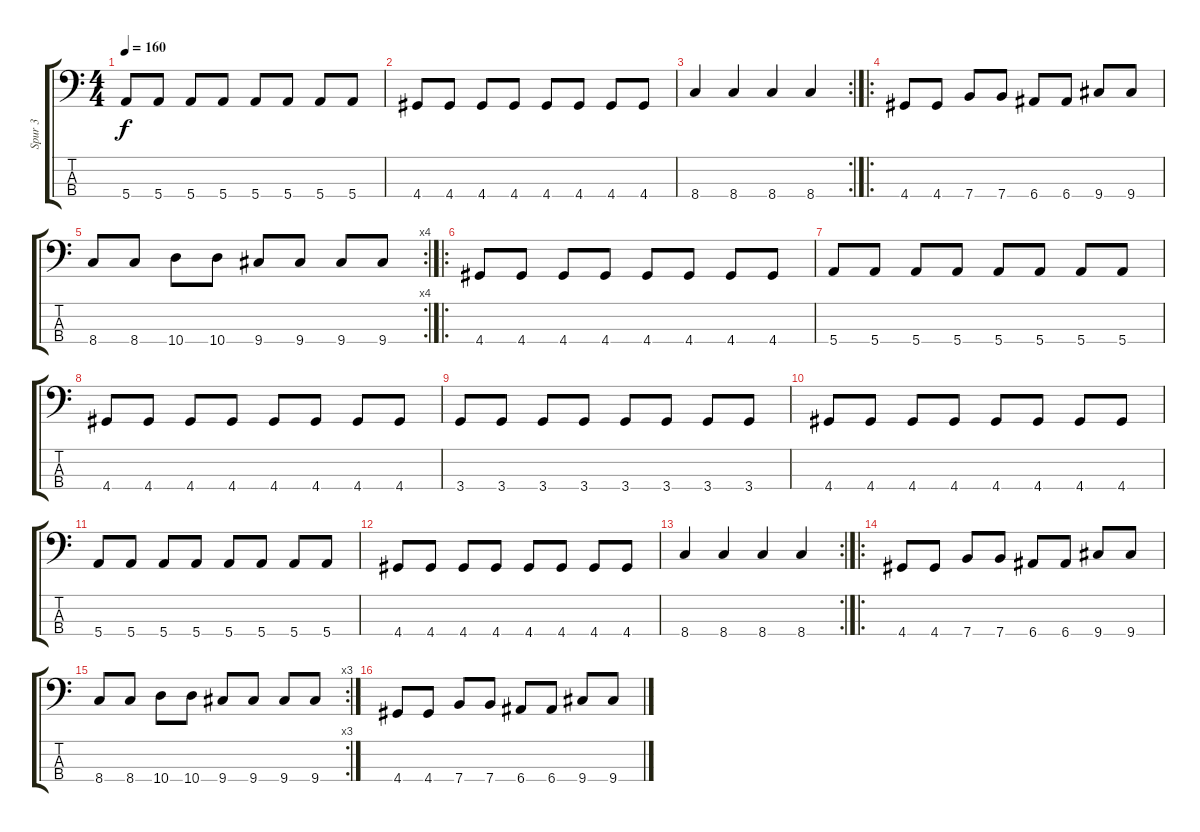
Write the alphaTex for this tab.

\track ("Spur 3" "Spur 3") {instrument slapbass2}
\staff {score tabs}
\tuning (G2 D2 A1 E1) {hide}
\ts (4 4)
\tempo 160
\clef f4
\ks c
5.4.8{dy f} 5.4.8 5.4.8 5.4.8 5.4.8 5.4.8 5.4.8 5.4.8 |
4.4.8 4.4.8 4.4.8 4.4.8 4.4.8 4.4.8 4.4.8 4.4.8 |
\rc 2
8.4.4 8.4.4 8.4.4 8.4.4 |
\ro
4.4.8 4.4.8 7.4.8 7.4.8 6.4.8 6.4.8 9.4.8 9.4.8 |
\rc 4
8.4.8 8.4.8 10.4.8 10.4.8 9.4.8 9.4.8 9.4.8 9.4.8 |
\ro
4.4.8 4.4.8 4.4.8 4.4.8 4.4.8 4.4.8 4.4.8 4.4.8 |
5.4.8 5.4.8 5.4.8 5.4.8 5.4.8 5.4.8 5.4.8 5.4.8 |
4.4.8 4.4.8 4.4.8 4.4.8 4.4.8 4.4.8 4.4.8 4.4.8 |
3.4.8 3.4.8 3.4.8 3.4.8 3.4.8 3.4.8 3.4.8 3.4.8 |
4.4.8 4.4.8 4.4.8 4.4.8 4.4.8 4.4.8 4.4.8 4.4.8 |
5.4.8 5.4.8 5.4.8 5.4.8 5.4.8 5.4.8 5.4.8 5.4.8 |
4.4.8 4.4.8 4.4.8 4.4.8 4.4.8 4.4.8 4.4.8 4.4.8 |
\rc 2
8.4.4 8.4.4 8.4.4 8.4.4 |
\ro
4.4.8 4.4.8 7.4.8 7.4.8 6.4.8 6.4.8 9.4.8 9.4.8 |
\rc 3
8.4.8 8.4.8 10.4.8 10.4.8 9.4.8 9.4.8 9.4.8 9.4.8 |
4.4.8 4.4.8 7.4.8 7.4.8 6.4.8 6.4.8 9.4.8 9.4.8
